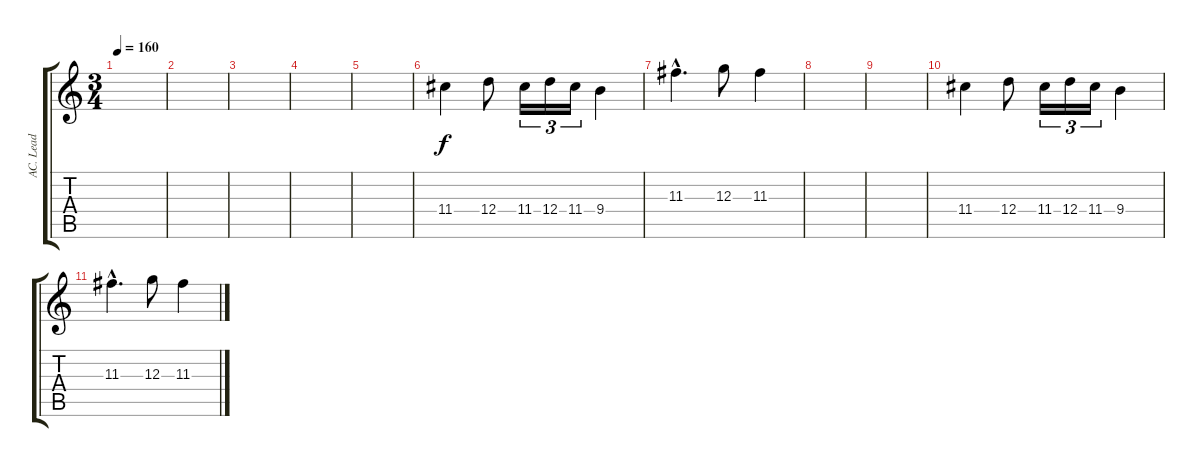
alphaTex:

\track ("AC. Lead" "AC. Lead") {instrument acousticguitarsteel}
\staff {score tabs}
\tuning (E4 B3 G3 D3 A2 E2) {hide}
\ts (3 4)
\tempo 160
\clef g2
\ks c
|
|
|
|
|
11.4.4{instrument distortionguitar} 12.4.8 11.4.16{tu (3 2)} 12.4.16{tu (3 2)} 11.4.16{tu (3 2)} 9.4.4 |
11.3{hac}.4{d} 12.3.8 11.3.4 |
|
|
11.4.4{instrument distortionguitar} 12.4.8 11.4.16{tu (3 2)} 12.4.16{tu (3 2)} 11.4.16{tu (3 2)} 9.4.4 |
11.3{hac}.4{d} 12.3.8 11.3.4
